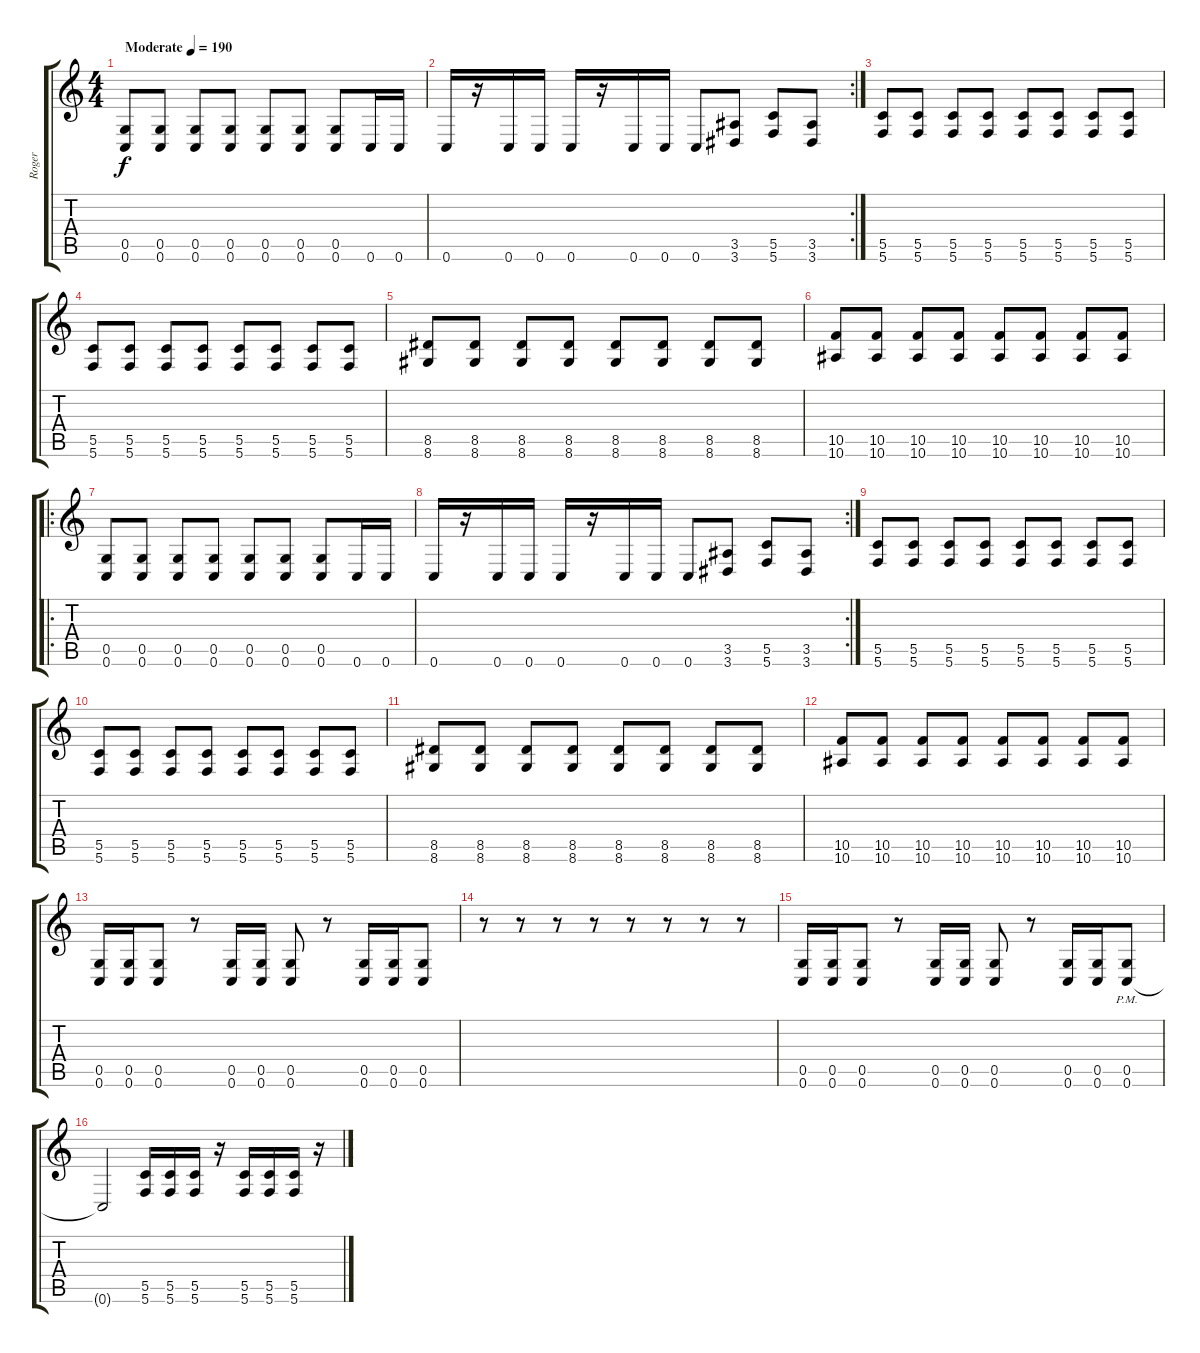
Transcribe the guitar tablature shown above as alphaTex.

\track ("Roger" "Roger") {instrument distortionguitar}
\staff {score tabs}
\tuning (D4 A3 F3 C3 G2 C2) {hide}
\ts (4 4)
\tempo (190 "Moderate")
\clef g2
\ks c
(0.5 0.6).8{dy f instrument distortionguitar} (0.5 0.6).8 (0.5 0.6).8 (0.5 0.6).8 (0.5 0.6).8 (0.5 0.6).8 (0.5 0.6).8 0.6.16 0.6.16 |
\rc 2
0.6.16 r.16 0.6.16 0.6.16 0.6.16 r.16 0.6.16 0.6.16 0.6.8 (3.5 3.6).8 (5.5 5.6).8 (3.5 3.6).8 |
(5.5 5.6).8 (5.5 5.6).8 (5.5 5.6).8 (5.5 5.6).8 (5.5 5.6).8 (5.5 5.6).8 (5.5 5.6).8 (5.5 5.6).8 |
(5.5 5.6).8 (5.5 5.6).8 (5.5 5.6).8 (5.5 5.6).8 (5.5 5.6).8 (5.5 5.6).8 (5.5 5.6).8 (5.5 5.6).8 |
(8.5 8.6).8 (8.5 8.6).8 (8.5 8.6).8 (8.5 8.6).8 (8.5 8.6).8 (8.5 8.6).8 (8.5 8.6).8 (8.5 8.6).8 |
(10.5 10.6).8 (10.5 10.6).8 (10.5 10.6).8 (10.5 10.6).8 (10.5 10.6).8 (10.5 10.6).8 (10.5 10.6).8 (10.5 10.6).8 |
\ro
(0.5 0.6).8 (0.5 0.6).8 (0.5 0.6).8 (0.5 0.6).8 (0.5 0.6).8 (0.5 0.6).8 (0.5 0.6).8 0.6.16 0.6.16 |
\rc 2
0.6.16 r.16 0.6.16 0.6.16 0.6.16 r.16 0.6.16 0.6.16 0.6.8 (3.5 3.6).8 (5.5 5.6).8 (3.5 3.6).8 |
(5.5 5.6).8 (5.5 5.6).8 (5.5 5.6).8 (5.5 5.6).8 (5.5 5.6).8 (5.5 5.6).8 (5.5 5.6).8 (5.5 5.6).8 |
(5.5 5.6).8 (5.5 5.6).8 (5.5 5.6).8 (5.5 5.6).8 (5.5 5.6).8 (5.5 5.6).8 (5.5 5.6).8 (5.5 5.6).8 |
(8.5 8.6).8 (8.5 8.6).8 (8.5 8.6).8 (8.5 8.6).8 (8.5 8.6).8 (8.5 8.6).8 (8.5 8.6).8 (8.5 8.6).8 |
(10.5 10.6).8 (10.5 10.6).8 (10.5 10.6).8 (10.5 10.6).8 (10.5 10.6).8 (10.5 10.6).8 (10.5 10.6).8 (10.5 10.6).8 |
(0.5 0.6).16 (0.5 0.6).16 (0.5 0.6).8 r.8 (0.5 0.6).16 (0.5 0.6).16 (0.5 0.6).8 r.8 (0.5 0.6).16 (0.5 0.6).16 (0.5 0.6).8 |
r.8 r.8 r.8 r.8 r.8 r.8 r.8 r.8 |
(0.5 0.6).16 (0.5 0.6).16 (0.5 0.6).8 r.8 (0.5 0.6).16 (0.5 0.6).16 (0.5 0.6).8 r.8 (0.5 0.6).16 (0.5 0.6).16 (0.5 0.6{pm}).8 |
0.6{t}.2 (5.5 5.6).16 (5.5 5.6).16 (5.5 5.6).16 r.16 (5.5 5.6).16 (5.5 5.6).16 (5.5 5.6).16 r.16
